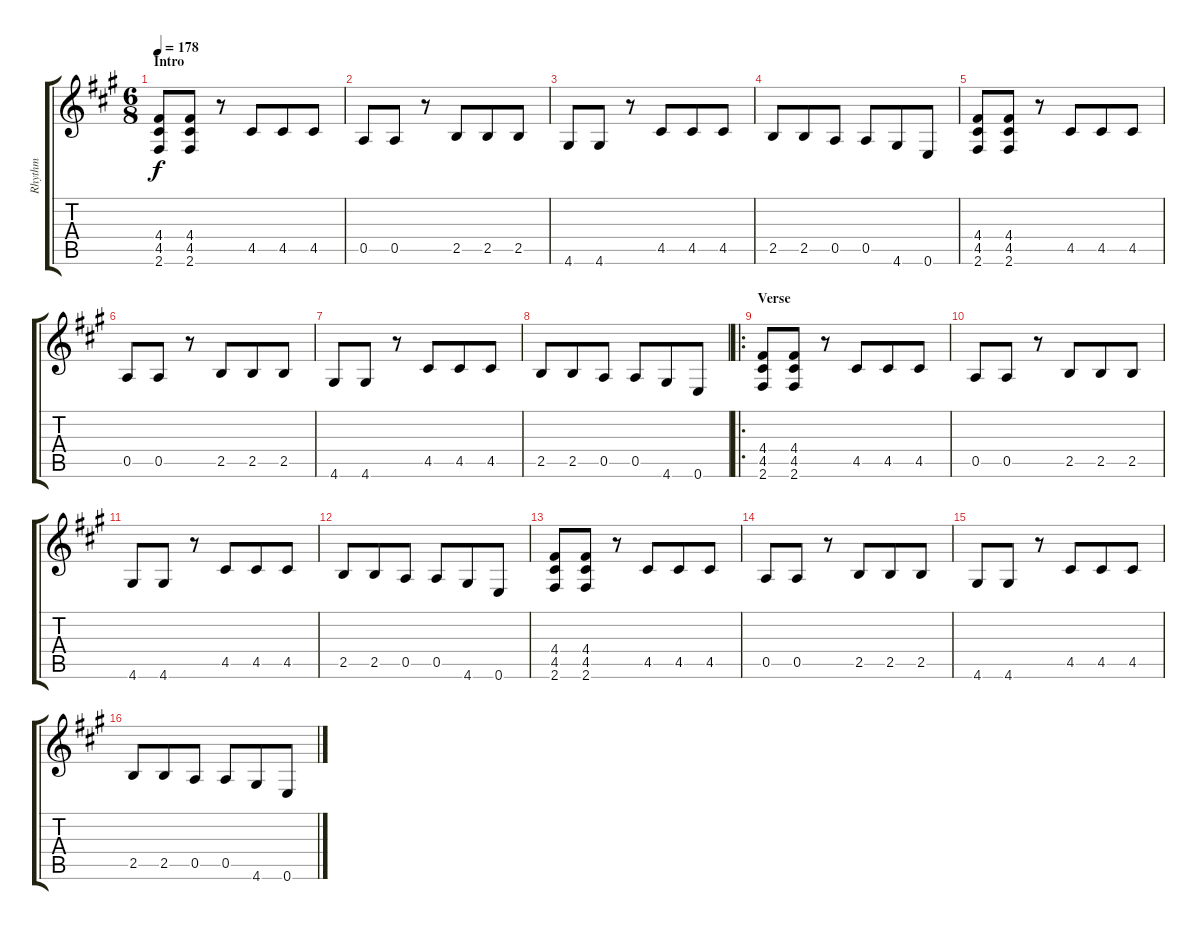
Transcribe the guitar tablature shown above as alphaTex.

\track ("Rhythm" "Rhythm") {instrument distortionguitar}
\staff {score tabs}
\tuning (E4 B3 G3 D3 A2 E2) {hide}
\ts (6 8)
\section ("" "Intro")
\tempo 178
\clef g2
\ks a
(4.4 4.5 2.6).8{dy f instrument distortionguitar} (4.4 4.5 2.6).8 r.8 4.5.8 4.5.8 4.5.8 |
0.5.8 0.5.8 r.8 2.5.8 2.5.8 2.5.8 |
4.6.8 4.6.8 r.8 4.5.8 4.5.8 4.5.8 |
2.5.8 2.5.8 0.5.8 0.5.8 4.6.8 0.6.8 |
(4.4 4.5 2.6).8 (4.4 4.5 2.6).8 r.8 4.5.8 4.5.8 4.5.8 |
0.5.8 0.5.8 r.8 2.5.8 2.5.8 2.5.8 |
4.6.8 4.6.8 r.8 4.5.8 4.5.8 4.5.8 |
2.5.8 2.5.8 0.5.8 0.5.8 4.6.8 0.6.8 |
\ro
\section ("" "Verse")
(4.4 4.5 2.6).8 (4.4 4.5 2.6).8 r.8 4.5.8 4.5.8 4.5.8 |
0.5.8 0.5.8 r.8 2.5.8 2.5.8 2.5.8 |
4.6.8 4.6.8 r.8 4.5.8 4.5.8 4.5.8 |
2.5.8 2.5.8 0.5.8 0.5.8 4.6.8 0.6.8 |
(4.4 4.5 2.6).8 (4.4 4.5 2.6).8 r.8 4.5.8 4.5.8 4.5.8 |
0.5.8 0.5.8 r.8 2.5.8 2.5.8 2.5.8 |
4.6.8 4.6.8 r.8 4.5.8 4.5.8 4.5.8 |
2.5.8 2.5.8 0.5.8 0.5.8 4.6.8 0.6.8
